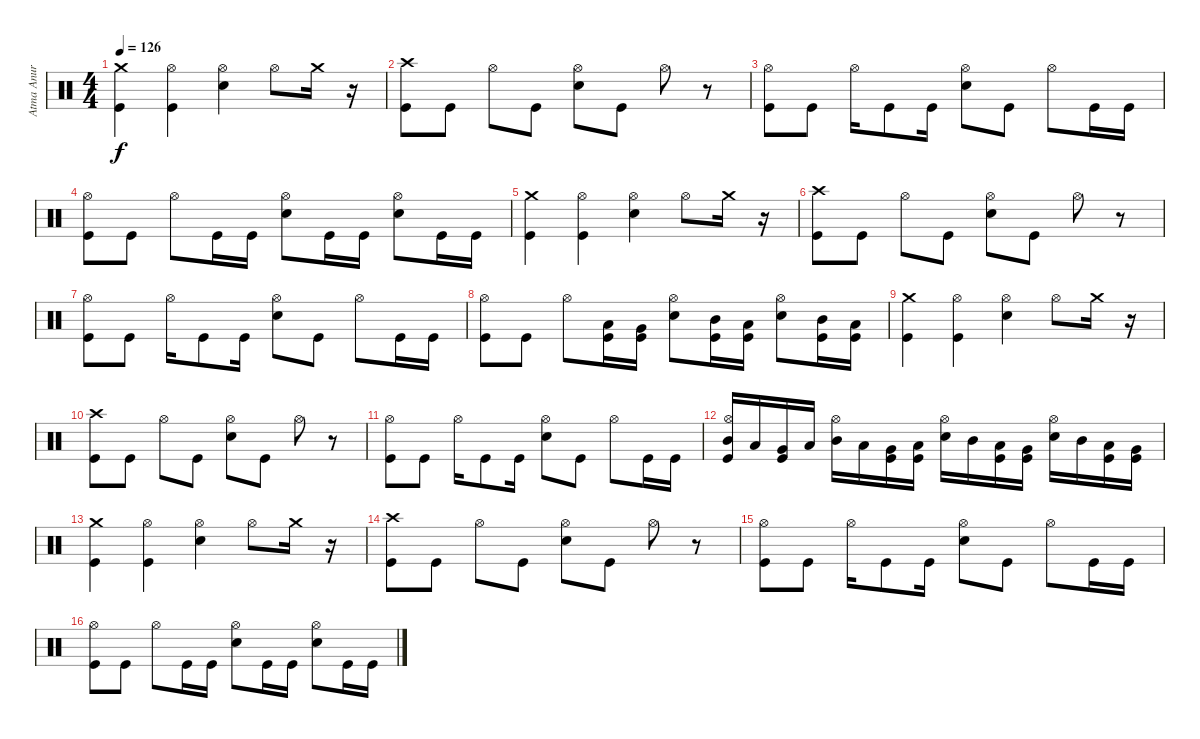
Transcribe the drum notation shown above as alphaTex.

\track ("Atma Anur" "Atma Anur") {instrument percussion}
\staff {score}
\articulation defaults
\ts (4 4)
\tempo 126
\clef neutral
\ks c
("Crash medium (hit)" "Kick (hit)").4{dy f} ("Hi-Hat (open)" "Kick (hit)").4 ("Hi-Hat (open)" "Snare (hit) 2").4 "Hi-Hat (open)".8 "Crash medium (hit)".16 r.16 |
("Crash high (hit)" "Kick (hit)").8 "Kick (hit)".8 "Hi-Hat (open)".8 "Kick (hit)".8 ("Hi-Hat (open)" "Snare (hit) 2").8 "Kick (hit)".8 "Hi-Hat (open)".8 r.8 |
("Hi-Hat (open)" "Kick (hit)").8 "Kick (hit)".8 "Hi-Hat (open)".16 "Kick (hit)".8 "Kick (hit)".16 ("Hi-Hat (open)" "Snare (hit) 2").8 "Kick (hit)".8 "Hi-Hat (open)".8 "Kick (hit)".16 "Kick (hit)".16 |
("Hi-Hat (open)" "Kick (hit)").8 "Kick (hit)".8 "Hi-Hat (open)".8 "Kick (hit)".16 "Kick (hit)".16 ("Hi-Hat (open)" "Snare (hit) 2").8 "Kick (hit)".16 "Kick (hit)".16 ("Snare (hit) 2" "Hi-Hat (open)").8 "Kick (hit)".16 "Kick (hit)".16 |
("Crash medium (hit)" "Kick (hit)").4 ("Hi-Hat (open)" "Kick (hit)").4 ("Hi-Hat (open)" "Snare (hit) 2").4 "Hi-Hat (open)".8 "Crash medium (hit)".16 r.16 |
("Crash high (hit)" "Kick (hit)").8 "Kick (hit)".8 "Hi-Hat (open)".8 "Kick (hit)".8 ("Hi-Hat (open)" "Snare (hit) 2").8 "Kick (hit)".8 "Hi-Hat (open)".8 r.8 |
("Hi-Hat (open)" "Kick (hit)").8 "Kick (hit)".8 "Hi-Hat (open)".16 "Kick (hit)".8 "Kick (hit)".16 ("Hi-Hat (open)" "Snare (hit) 2").8 "Kick (hit)".8 "Hi-Hat (open)".8 "Kick (hit)".16 "Kick (hit)".16 |
("Hi-Hat (open)" "Kick (hit)").8 "Kick (hit)".8 "Hi-Hat (open)".8 ("Low Tom (hit)" "Kick (hit)").16 ("Very Low Tom (hit)" "Kick (hit)").16 ("Hi-Hat (open)" "Snare (hit) 2").8 ("Mid Tom (hit)" "Kick (hit)").16 ("Low Tom (hit)" "Kick (hit)").16 ("Snare (hit) 2" "Hi-Hat (open)").8 ("Kick (hit)" "Mid Tom (hit)").16 ("Kick (hit)" "Low Tom (hit)").16 |
("Crash medium (hit)" "Kick (hit)").4 ("Hi-Hat (open)" "Kick (hit)").4 ("Hi-Hat (open)" "Snare (hit) 2").4 "Hi-Hat (open)".8 "Crash medium (hit)".16 r.16 |
("Crash high (hit)" "Kick (hit)").8 "Kick (hit)".8 "Hi-Hat (open)".8 "Kick (hit)".8 ("Hi-Hat (open)" "Snare (hit) 2").8 "Kick (hit)".8 "Hi-Hat (open)".8 r.8 |
("Hi-Hat (open)" "Kick (hit)").8 "Kick (hit)".8 "Hi-Hat (open)".16 "Kick (hit)".8 "Kick (hit)".16 ("Hi-Hat (open)" "Snare (hit) 2").8 "Kick (hit)".8 "Hi-Hat (open)".8 "Kick (hit)".16 "Kick (hit)".16 |
("Hi-Hat (open)" "Mid Tom (hit)" "Kick (hit)").16 "Low Tom (hit)".16 ("Very Low Tom (hit)" "Kick (hit)").16 "Low Floor Tom (hit)".16 ("Hi-Hat (open)" "Mid Tom (hit)").16 "Low Tom (hit)".16 ("Very Low Tom (hit)" "Kick (hit)").16 ("Low Floor Tom (hit)" "Kick (hit)").16 ("Hi-Hat (open)" "Snare (hit) 2").16 "Mid Tom (hit)".16 ("Low Tom (hit)" "Kick (hit)").16 ("Very Low Tom (hit)" "Kick (hit)").16 ("Snare (hit) 2" "Hi-Hat (open)").16 "Mid Tom (hit)".16 ("Kick (hit)" "Low Tom (hit)").16 ("Kick (hit)" "Very Low Tom (hit)").16 |
("Crash medium (hit)" "Kick (hit)").4 ("Hi-Hat (open)" "Kick (hit)").4 ("Hi-Hat (open)" "Snare (hit) 2").4 "Hi-Hat (open)".8 "Crash medium (hit)".16 r.16 |
("Crash high (hit)" "Kick (hit)").8 "Kick (hit)".8 "Hi-Hat (open)".8 "Kick (hit)".8 ("Hi-Hat (open)" "Snare (hit) 2").8 "Kick (hit)".8 "Hi-Hat (open)".8 r.8 |
("Hi-Hat (open)" "Kick (hit)").8 "Kick (hit)".8 "Hi-Hat (open)".16 "Kick (hit)".8 "Kick (hit)".16 ("Hi-Hat (open)" "Snare (hit) 2").8 "Kick (hit)".8 "Hi-Hat (open)".8 "Kick (hit)".16 "Kick (hit)".16 |
("Hi-Hat (open)" "Kick (hit)").8 "Kick (hit)".8 "Hi-Hat (open)".8 "Kick (hit)".16 "Kick (hit)".16 ("Hi-Hat (open)" "Snare (hit) 2").8 "Kick (hit)".16 "Kick (hit)".16 ("Snare (hit) 2" "Hi-Hat (open)").8 "Kick (hit)".16 "Kick (hit)".16
